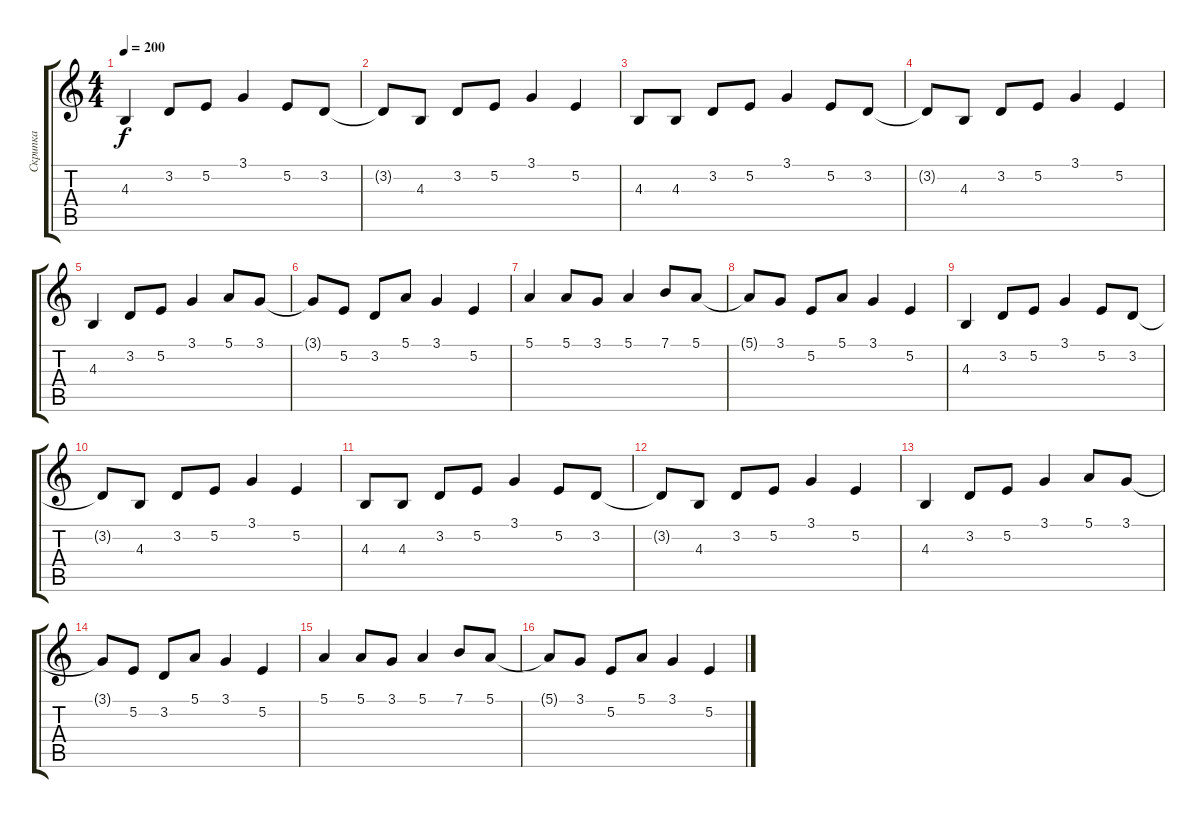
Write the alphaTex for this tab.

\track ("Скрипка" "Скрипка") {instrument violin}
\staff {score tabs}
\tuning (E4 B3 G3 D3 A2 E2) {hide}
\ts (4 4)
\tempo 200
\clef g2
\ks c
4.3.4{dy f instrument violin} 3.2.8 5.2.8 3.1.4 5.2.8 3.2.8 |
3.2{t}.8 4.3.8 3.2.8 5.2.8 3.1.4 5.2.4 |
4.3.8 4.3.8 3.2.8 5.2.8 3.1.4 5.2.8 3.2.8 |
3.2{t}.8 4.3.8 3.2.8 5.2.8 3.1.4 5.2.4 |
4.3.4 3.2.8 5.2.8 3.1.4 5.1.8 3.1.8 |
3.1{t}.8 5.2.8 3.2.8 5.1.8 3.1.4 5.2.4 |
5.1.4 5.1.8 3.1.8 5.1.4 7.1.8 5.1.8 |
5.1{t}.8 3.1.8 5.2.8 5.1.8 3.1.4 5.2.4 |
4.3.4 3.2.8 5.2.8 3.1.4 5.2.8 3.2.8 |
3.2{t}.8 4.3.8 3.2.8 5.2.8 3.1.4 5.2.4 |
4.3.8 4.3.8 3.2.8 5.2.8 3.1.4 5.2.8 3.2.8 |
3.2{t}.8 4.3.8 3.2.8 5.2.8 3.1.4 5.2.4 |
4.3.4 3.2.8 5.2.8 3.1.4 5.1.8 3.1.8 |
3.1{t}.8 5.2.8 3.2.8 5.1.8 3.1.4 5.2.4 |
5.1.4 5.1.8 3.1.8 5.1.4 7.1.8 5.1.8 |
5.1{t}.8 3.1.8 5.2.8 5.1.8 3.1.4 5.2.4
